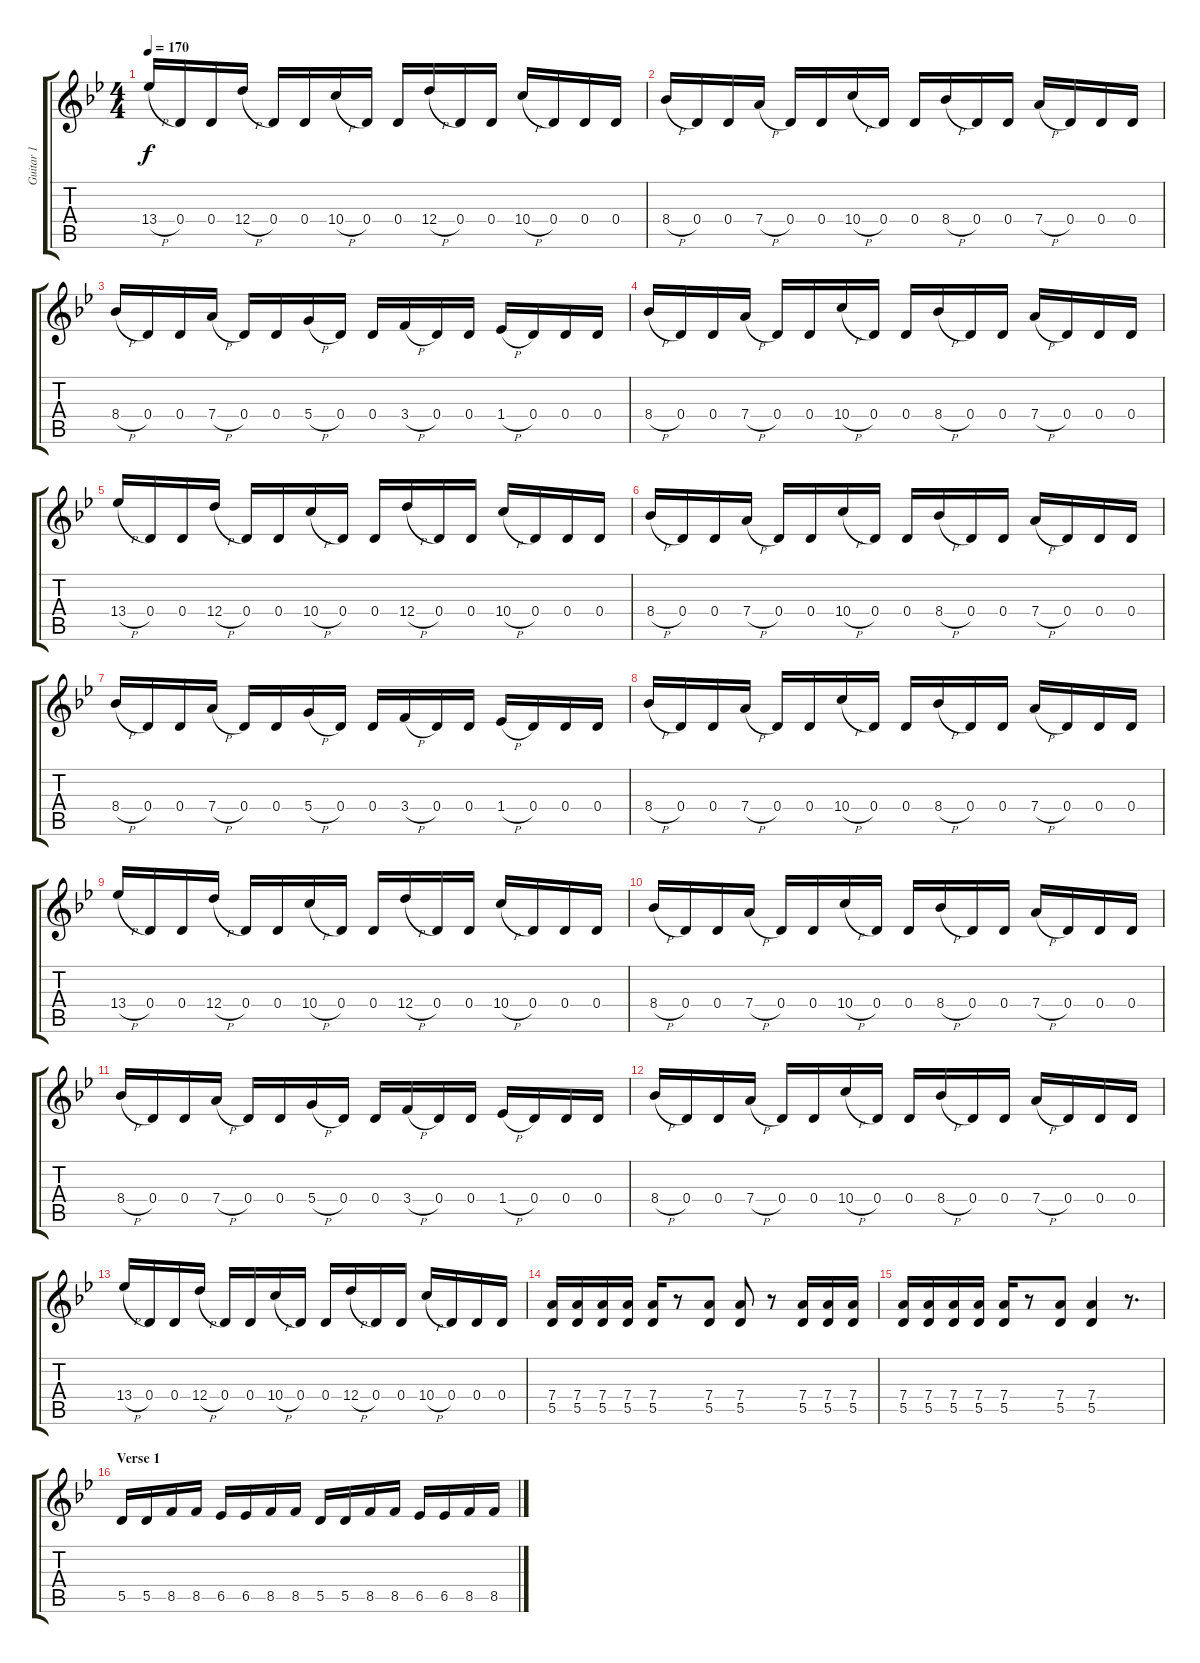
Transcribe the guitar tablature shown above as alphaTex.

\track ("Guitar 1" "Guitar 1") {instrument overdrivenguitar}
\staff {score tabs}
\tuning (E4 B3 G3 D3 A2 E2) {hide}
\ts (4 4)
\tempo 170
\clef g2
\ks bb
13.4{h}.16{dy f} 0.4.16 0.4.16 12.4{h}.16 0.4.16 0.4.16 10.4{h}.16 0.4.16 0.4.16 12.4{h}.16 0.4.16 0.4.16 10.4{h}.16 0.4.16 0.4.16 0.4.16 |
8.4{h}.16 0.4.16 0.4.16 7.4{h}.16 0.4.16 0.4.16 10.4{h}.16 0.4.16 0.4.16 8.4{h}.16 0.4.16 0.4.16 7.4{h}.16 0.4.16 0.4.16 0.4.16 |
8.4{h}.16 0.4.16 0.4.16 7.4{h}.16 0.4.16 0.4.16 5.4{h}.16 0.4.16 0.4.16 3.4{h}.16 0.4.16 0.4.16 1.4{h}.16 0.4.16 0.4.16 0.4.16 |
8.4{h}.16 0.4.16 0.4.16 7.4{h}.16 0.4.16 0.4.16 10.4{h}.16 0.4.16 0.4.16 8.4{h}.16 0.4.16 0.4.16 7.4{h}.16 0.4.16 0.4.16 0.4.16 |
13.4{h}.16 0.4.16 0.4.16 12.4{h}.16 0.4.16 0.4.16 10.4{h}.16 0.4.16 0.4.16 12.4{h}.16 0.4.16 0.4.16 10.4{h}.16 0.4.16 0.4.16 0.4.16 |
8.4{h}.16 0.4.16 0.4.16 7.4{h}.16 0.4.16 0.4.16 10.4{h}.16 0.4.16 0.4.16 8.4{h}.16 0.4.16 0.4.16 7.4{h}.16 0.4.16 0.4.16 0.4.16 |
8.4{h}.16 0.4.16 0.4.16 7.4{h}.16 0.4.16 0.4.16 5.4{h}.16 0.4.16 0.4.16 3.4{h}.16 0.4.16 0.4.16 1.4{h}.16 0.4.16 0.4.16 0.4.16 |
8.4{h}.16 0.4.16 0.4.16 7.4{h}.16 0.4.16 0.4.16 10.4{h}.16 0.4.16 0.4.16 8.4{h}.16 0.4.16 0.4.16 7.4{h}.16 0.4.16 0.4.16 0.4.16 |
13.4{h}.16 0.4.16 0.4.16 12.4{h}.16 0.4.16 0.4.16 10.4{h}.16 0.4.16 0.4.16 12.4{h}.16 0.4.16 0.4.16 10.4{h}.16 0.4.16 0.4.16 0.4.16 |
8.4{h}.16 0.4.16 0.4.16 7.4{h}.16 0.4.16 0.4.16 10.4{h}.16 0.4.16 0.4.16 8.4{h}.16 0.4.16 0.4.16 7.4{h}.16 0.4.16 0.4.16 0.4.16 |
8.4{h}.16 0.4.16 0.4.16 7.4{h}.16 0.4.16 0.4.16 5.4{h}.16 0.4.16 0.4.16 3.4{h}.16 0.4.16 0.4.16 1.4{h}.16 0.4.16 0.4.16 0.4.16 |
8.4{h}.16 0.4.16 0.4.16 7.4{h}.16 0.4.16 0.4.16 10.4{h}.16 0.4.16 0.4.16 8.4{h}.16 0.4.16 0.4.16 7.4{h}.16 0.4.16 0.4.16 0.4.16 |
13.4{h}.16 0.4.16 0.4.16 12.4{h}.16 0.4.16 0.4.16 10.4{h}.16 0.4.16 0.4.16 12.4{h}.16 0.4.16 0.4.16 10.4{h}.16 0.4.16 0.4.16 0.4.16 |
(7.4 5.5).16 (7.4 5.5).16 (7.4 5.5).16 (7.4 5.5).16 (7.4 5.5).16 r.8 (7.4 5.5).8 (7.4 5.5).8 r.8 (7.4 5.5).16 (7.4 5.5).16 (7.4 5.5).16 |
(7.4 5.5).16 (7.4 5.5).16 (7.4 5.5).16 (7.4 5.5).16 (7.4 5.5).16 r.8 (7.4 5.5).8 (7.4 5.5).4 r.8{d} |
\section ("" "Verse 1")
5.5.16 5.5.16 8.5.16 8.5.16 6.5.16 6.5.16 8.5.16 8.5.16 5.5.16 5.5.16 8.5.16 8.5.16 6.5.16 6.5.16 8.5.16 8.5.16
